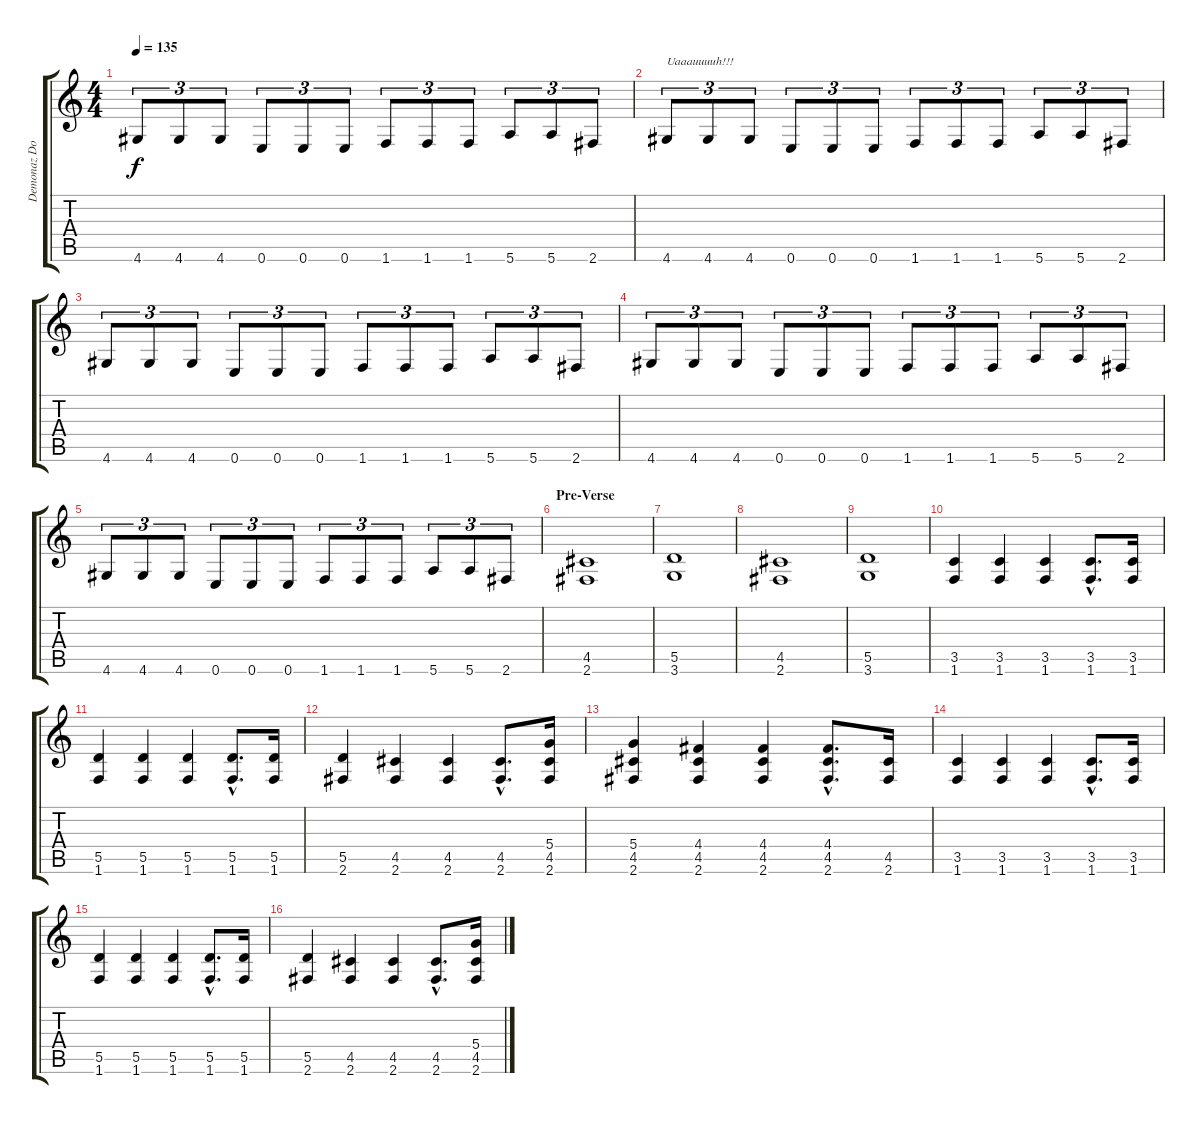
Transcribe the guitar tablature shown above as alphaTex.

\track ("Demonaz Doom Occulta" "Demonaz Do") {instrument distortionguitar}
\staff {score tabs}
\tuning (E4 B3 G3 D3 A2 E2) {hide}
\ts (4 4)
\tempo 135
\clef g2
\ks c
4.6.8{tu (3 2) dy f} 4.6.8{tu (3 2)} 4.6.8{tu (3 2)} 0.6.8{tu (3 2)} 0.6.8{tu (3 2)} 0.6.8{tu (3 2)} 1.6.8{tu (3 2)} 1.6.8{tu (3 2)} 1.6.8{tu (3 2)} 5.6.8{tu (3 2)} 5.6.8{tu (3 2)} 2.6.8{tu (3 2)} |
4.6.8{tu (3 2) txt "Uaaauuuuh!!!"} 4.6.8{tu (3 2)} 4.6.8{tu (3 2)} 0.6.8{tu (3 2)} 0.6.8{tu (3 2)} 0.6.8{tu (3 2)} 1.6.8{tu (3 2)} 1.6.8{tu (3 2)} 1.6.8{tu (3 2)} 5.6.8{tu (3 2)} 5.6.8{tu (3 2)} 2.6.8{tu (3 2)} |
4.6.8{tu (3 2)} 4.6.8{tu (3 2)} 4.6.8{tu (3 2)} 0.6.8{tu (3 2)} 0.6.8{tu (3 2)} 0.6.8{tu (3 2)} 1.6.8{tu (3 2)} 1.6.8{tu (3 2)} 1.6.8{tu (3 2)} 5.6.8{tu (3 2)} 5.6.8{tu (3 2)} 2.6.8{tu (3 2)} |
4.6.8{tu (3 2)} 4.6.8{tu (3 2)} 4.6.8{tu (3 2)} 0.6.8{tu (3 2)} 0.6.8{tu (3 2)} 0.6.8{tu (3 2)} 1.6.8{tu (3 2)} 1.6.8{tu (3 2)} 1.6.8{tu (3 2)} 5.6.8{tu (3 2)} 5.6.8{tu (3 2)} 2.6.8{tu (3 2)} |
4.6.8{tu (3 2)} 4.6.8{tu (3 2)} 4.6.8{tu (3 2)} 0.6.8{tu (3 2)} 0.6.8{tu (3 2)} 0.6.8{tu (3 2)} 1.6.8{tu (3 2)} 1.6.8{tu (3 2)} 1.6.8{tu (3 2)} 5.6.8{tu (3 2)} 5.6.8{tu (3 2)} 2.6.8{tu (3 2)} |
\section ("" "Pre-Verse")
(4.5 2.6).1 |
(5.5 3.6).1 |
(4.5 2.6).1 |
(5.5 3.6).1 |
(3.5 1.6).4 (3.5 1.6).4 (3.5 1.6).4 (3.5{hac} 1.6{hac}).8{d} (3.5 1.6).16 |
(5.5 1.6).4 (5.5 1.6).4 (5.5 1.6).4 (5.5{hac} 1.6{hac}).8{d} (5.5 1.6).16 |
(5.5 2.6).4 (4.5 2.6).4 (4.5 2.6).4 (4.5{hac} 2.6{hac}).8{d} (5.4 4.5 2.6).16 |
(5.4 4.5 2.6).4 (4.4 4.5 2.6).4 (4.4 4.5 2.6).4 (4.4{hac} 4.5{hac} 2.6{hac}).8{d} (4.5 2.6).16 |
(3.5 1.6).4 (3.5 1.6).4 (3.5 1.6).4 (3.5{hac} 1.6{hac}).8{d} (3.5 1.6).16 |
(5.5 1.6).4 (5.5 1.6).4 (5.5 1.6).4 (5.5{hac} 1.6{hac}).8{d} (5.5 1.6).16 |
(5.5 2.6).4 (4.5 2.6).4 (4.5 2.6).4 (4.5{hac} 2.6{hac}).8{d} (5.4 4.5 2.6).16
